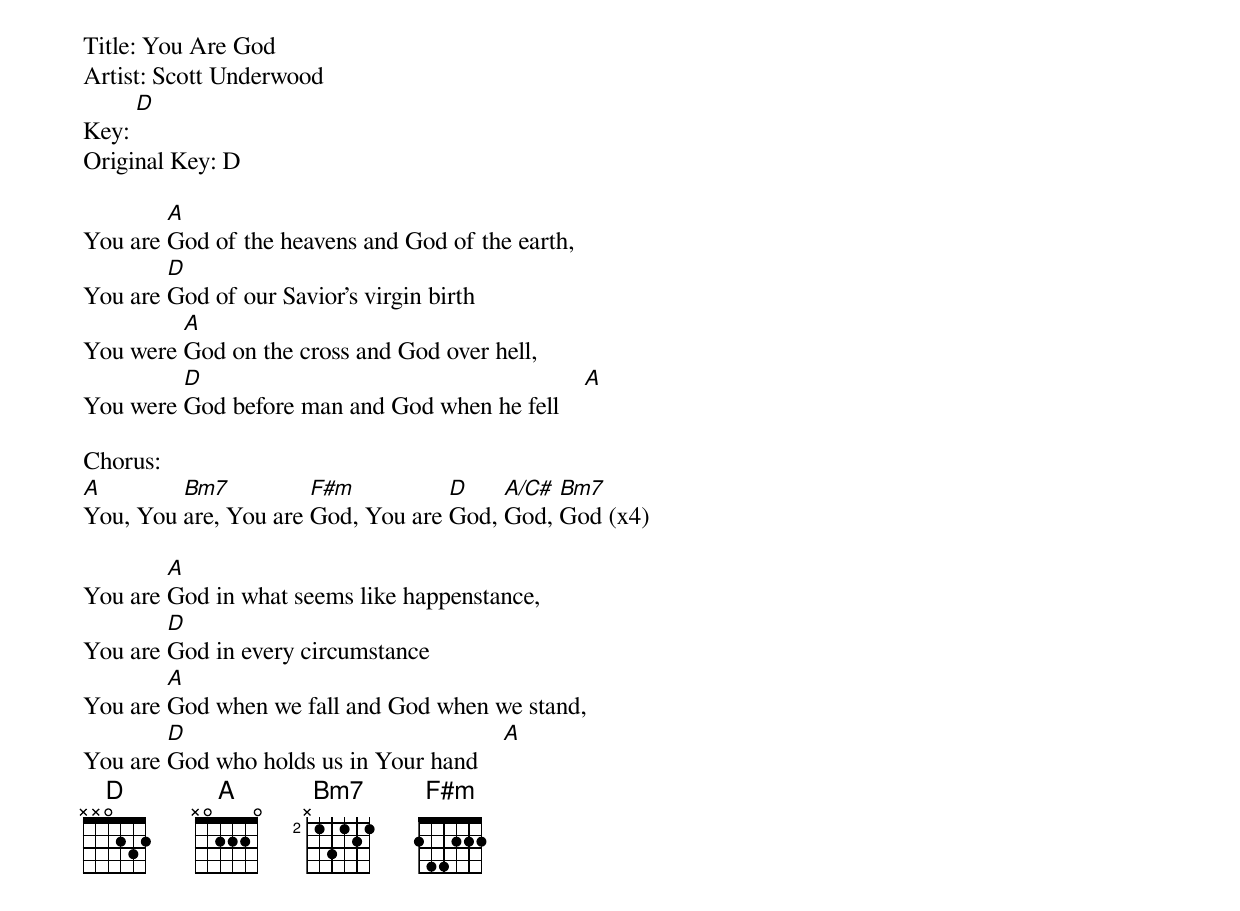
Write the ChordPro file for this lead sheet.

Title: You Are God
Artist: Scott Underwood
Key: [D]
Original Key: D

You are [A]God of the heavens and God of the earth,
You are [D]God of our Savior's virgin birth
You were [A]God on the cross and God over hell,
You were [D]God before man and God when he fell    [A]

Chorus:
[A]You, You [Bm7]are, You are [F#m]God, You are [D]God, [A/C#]God, [Bm7]God (x4)

You are [A]God in what seems like happenstance,
You are [D]God in every circumstance
You are [A]God when we fall and God when we stand,
You are [D]God who holds us in Your hand    [A]
